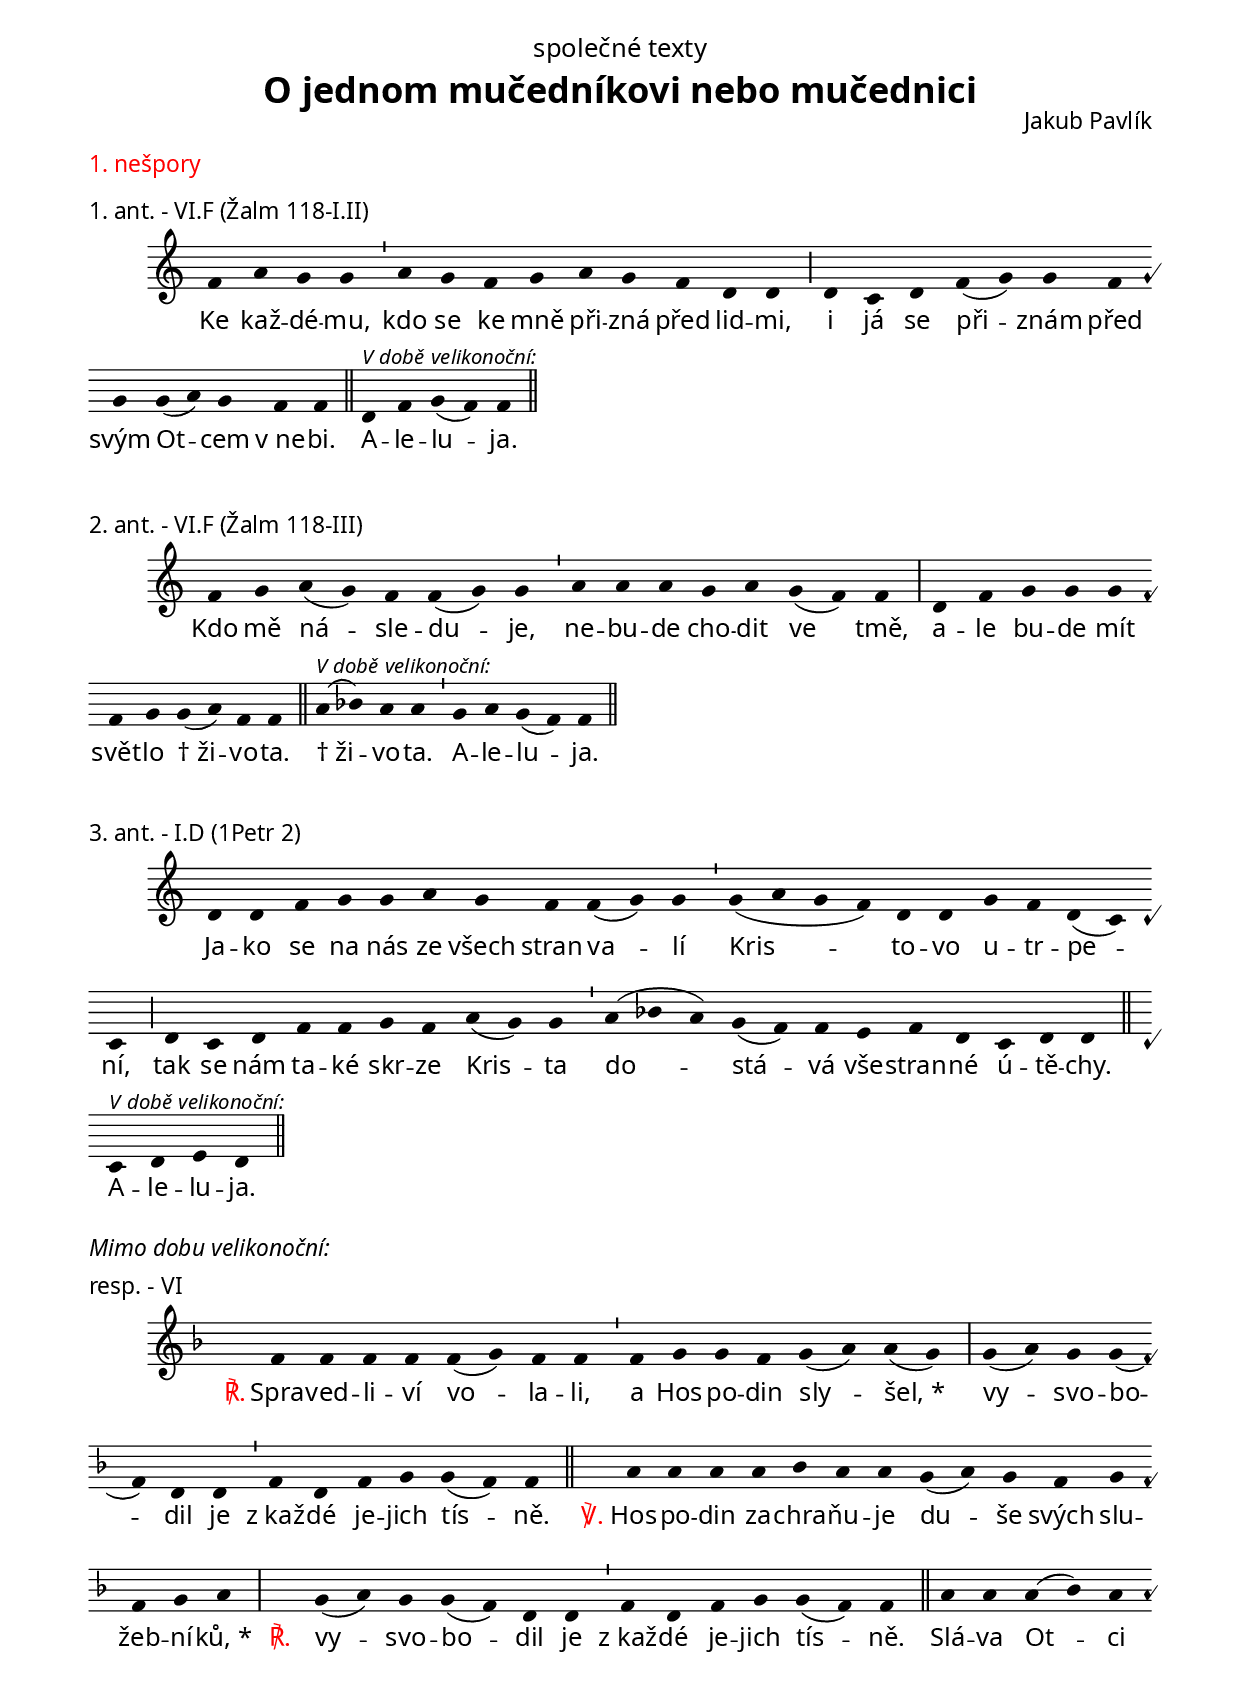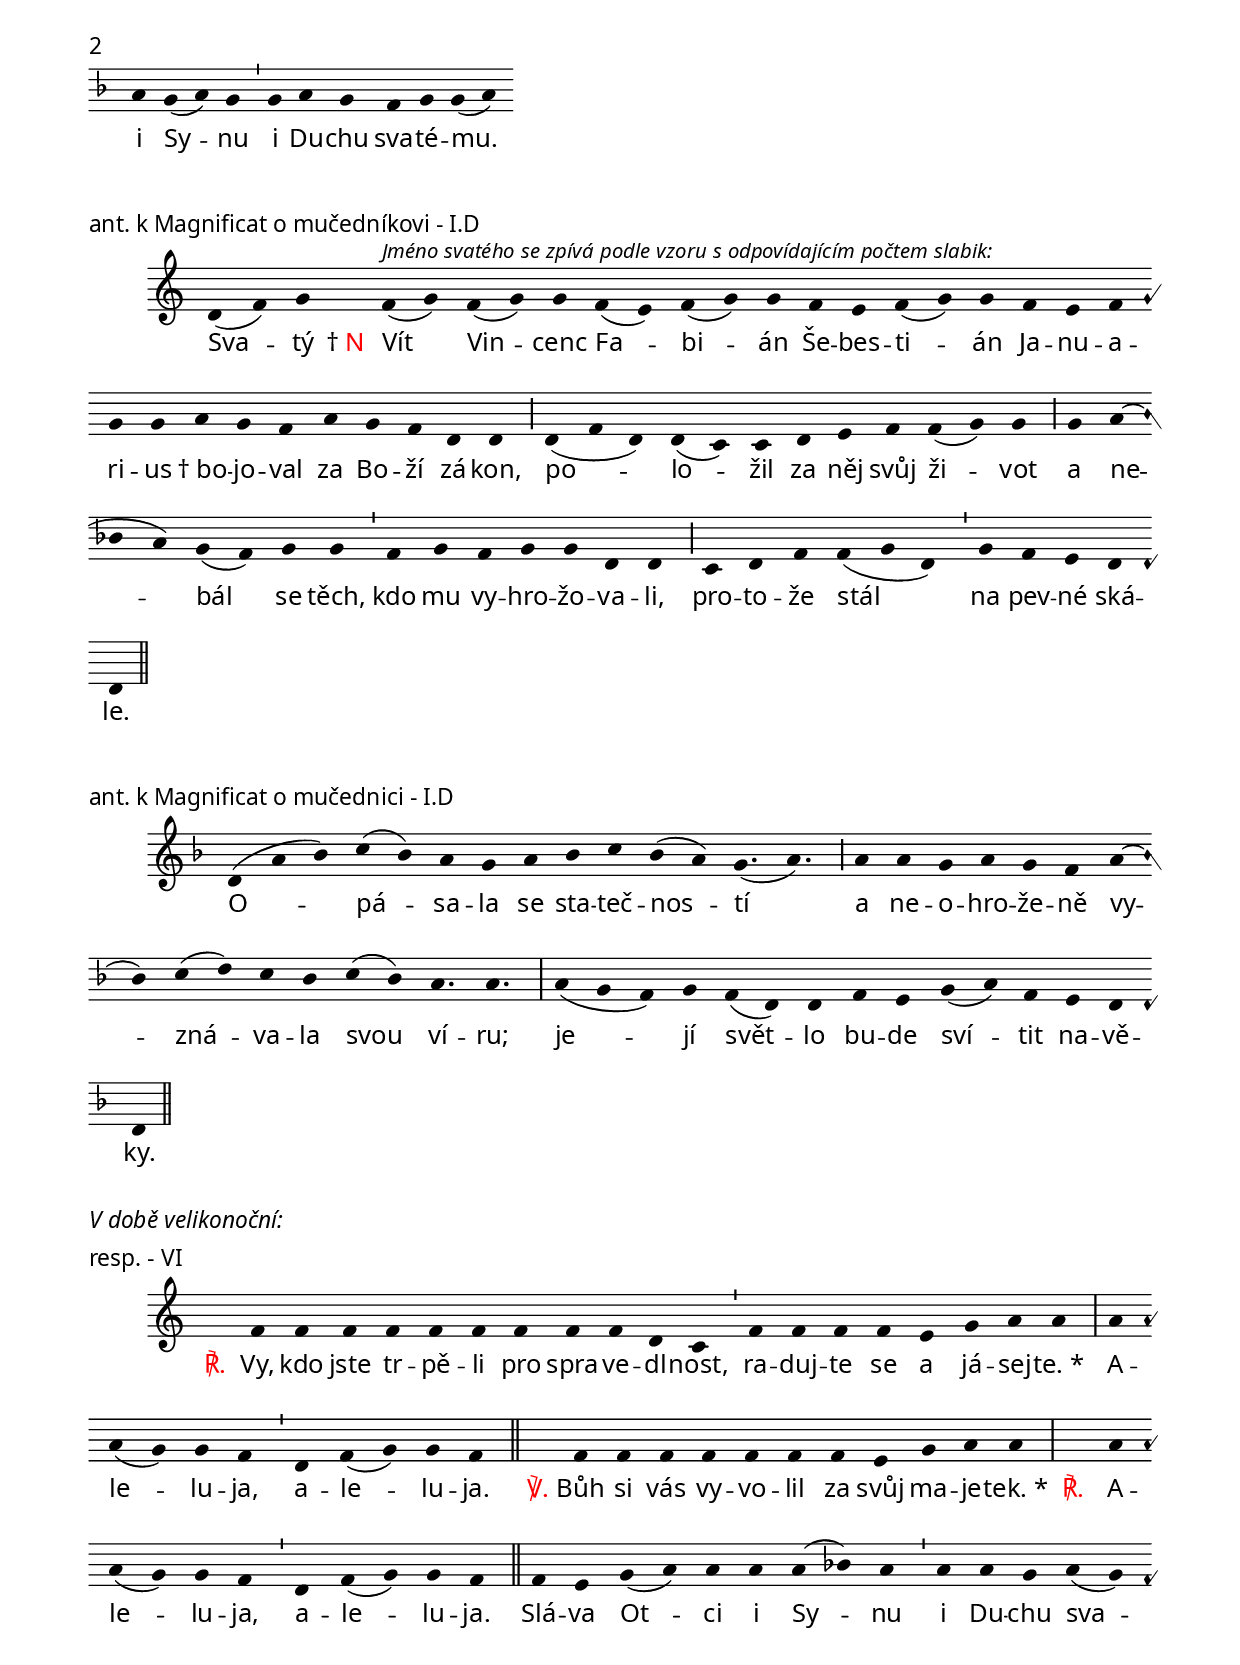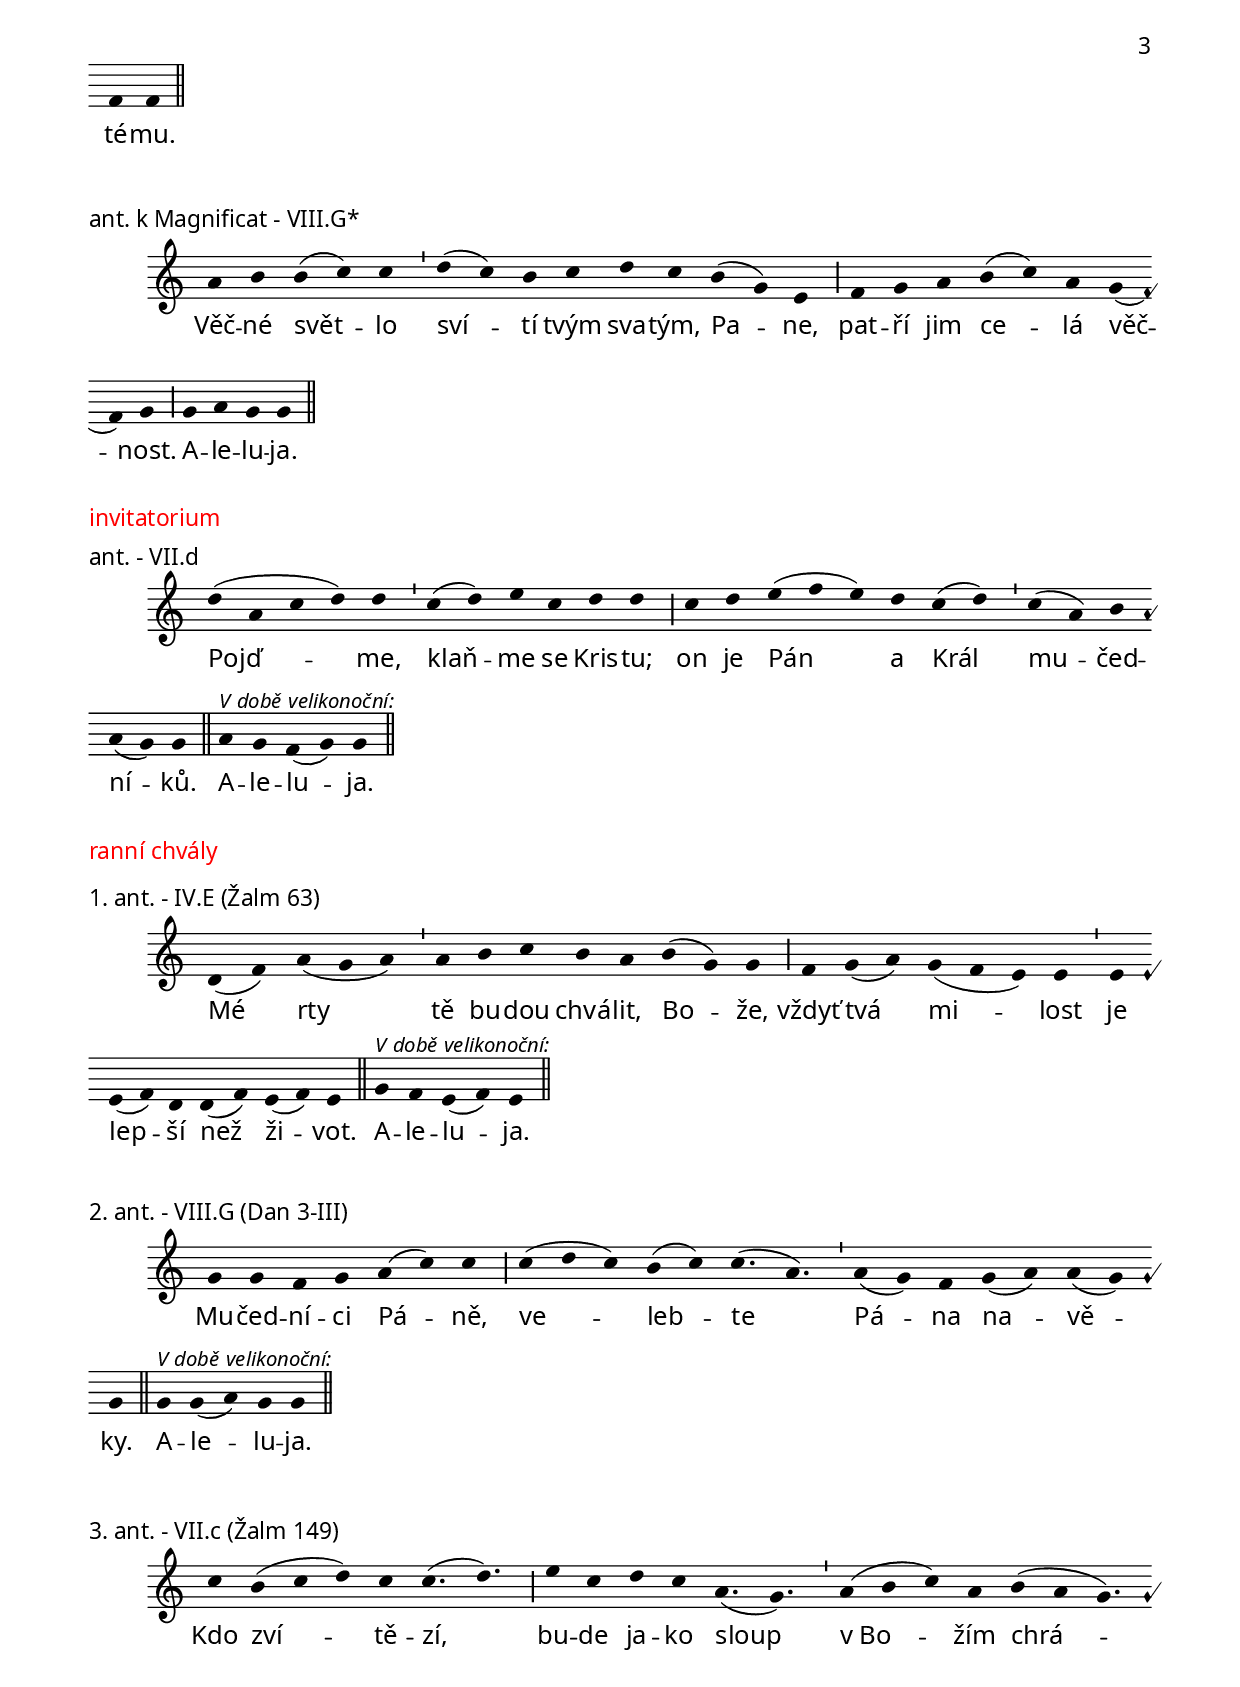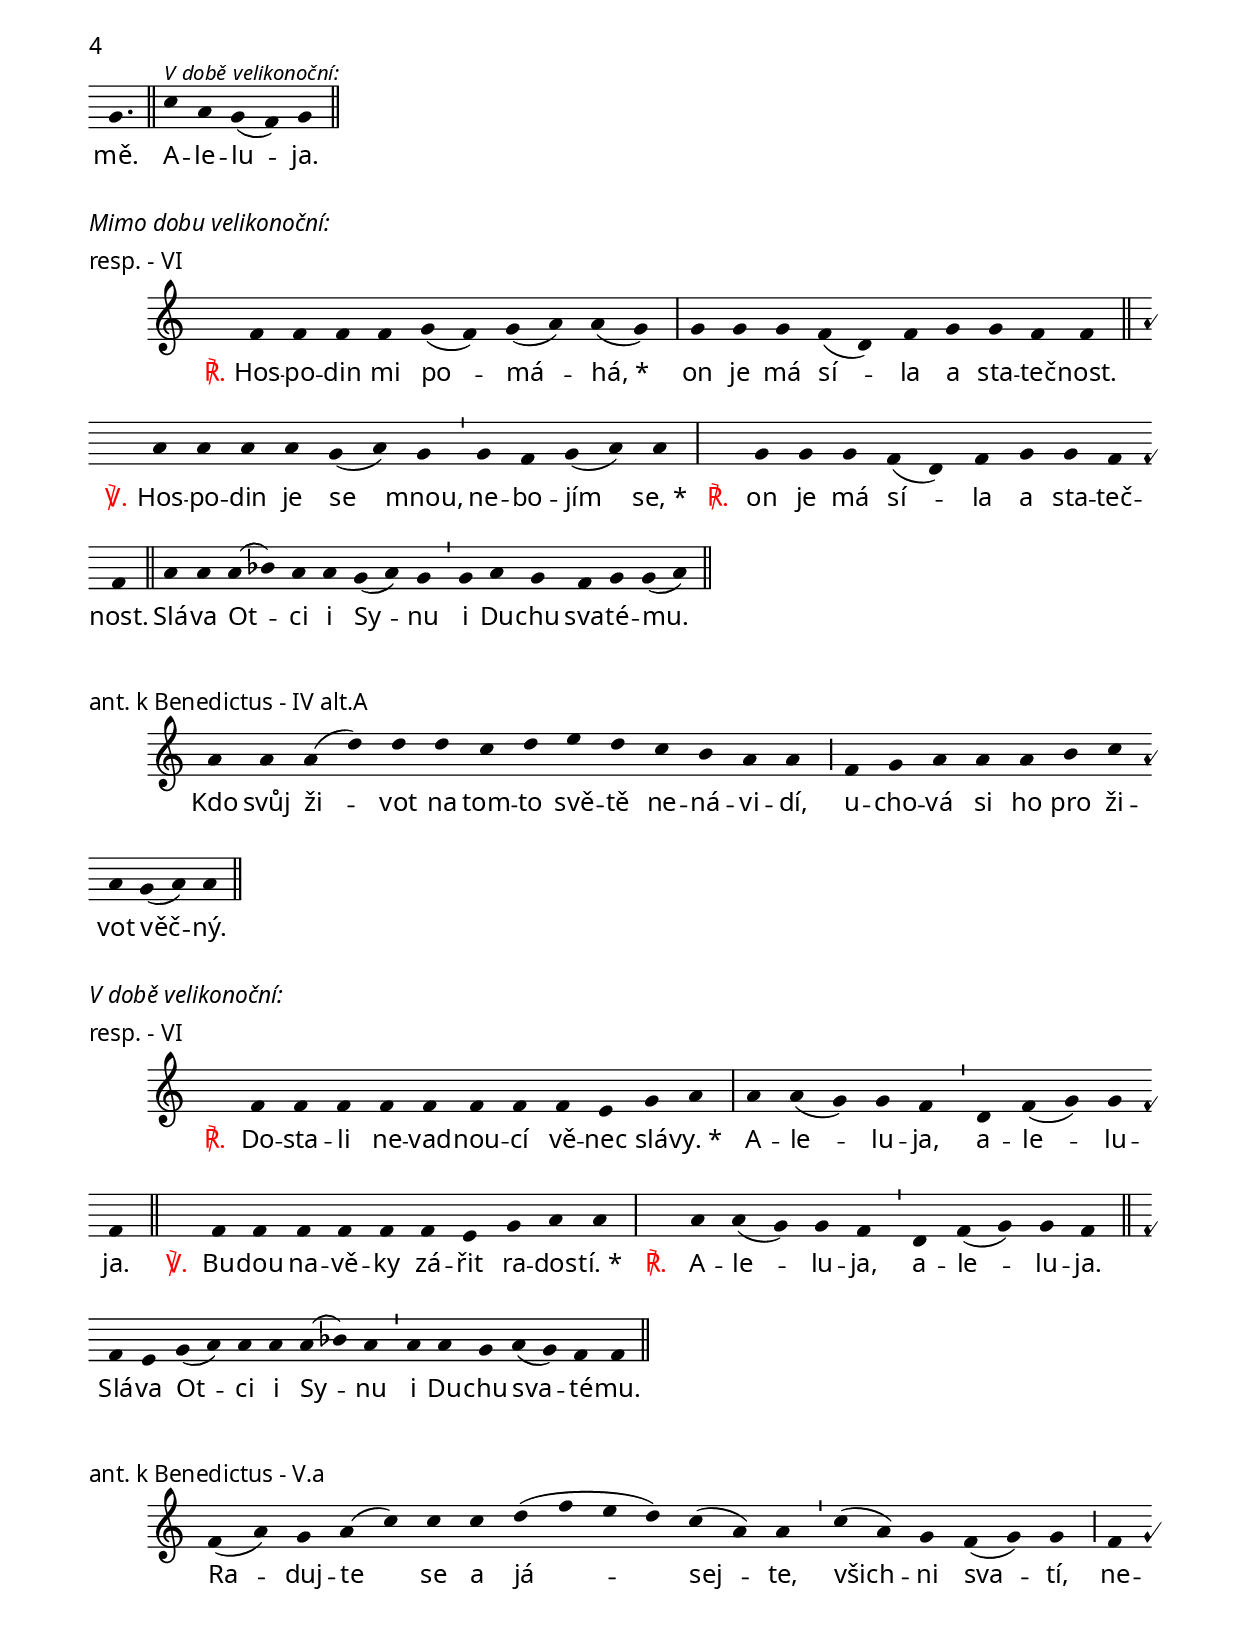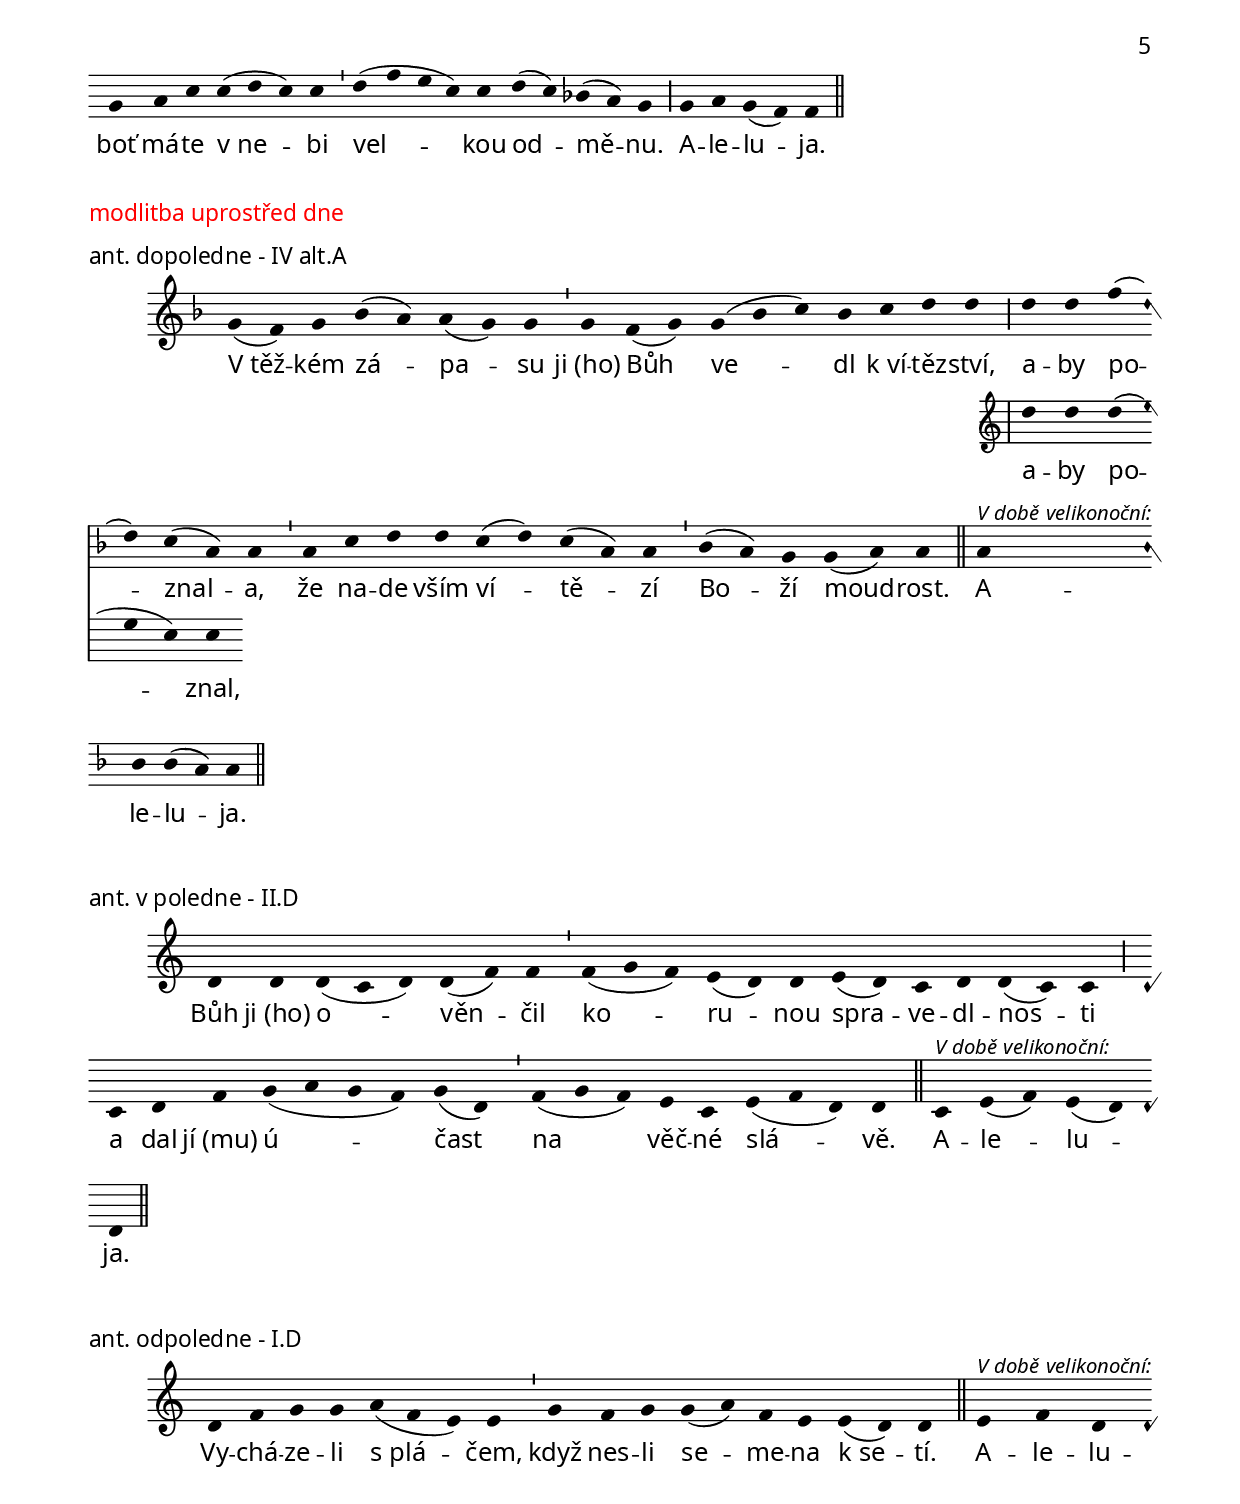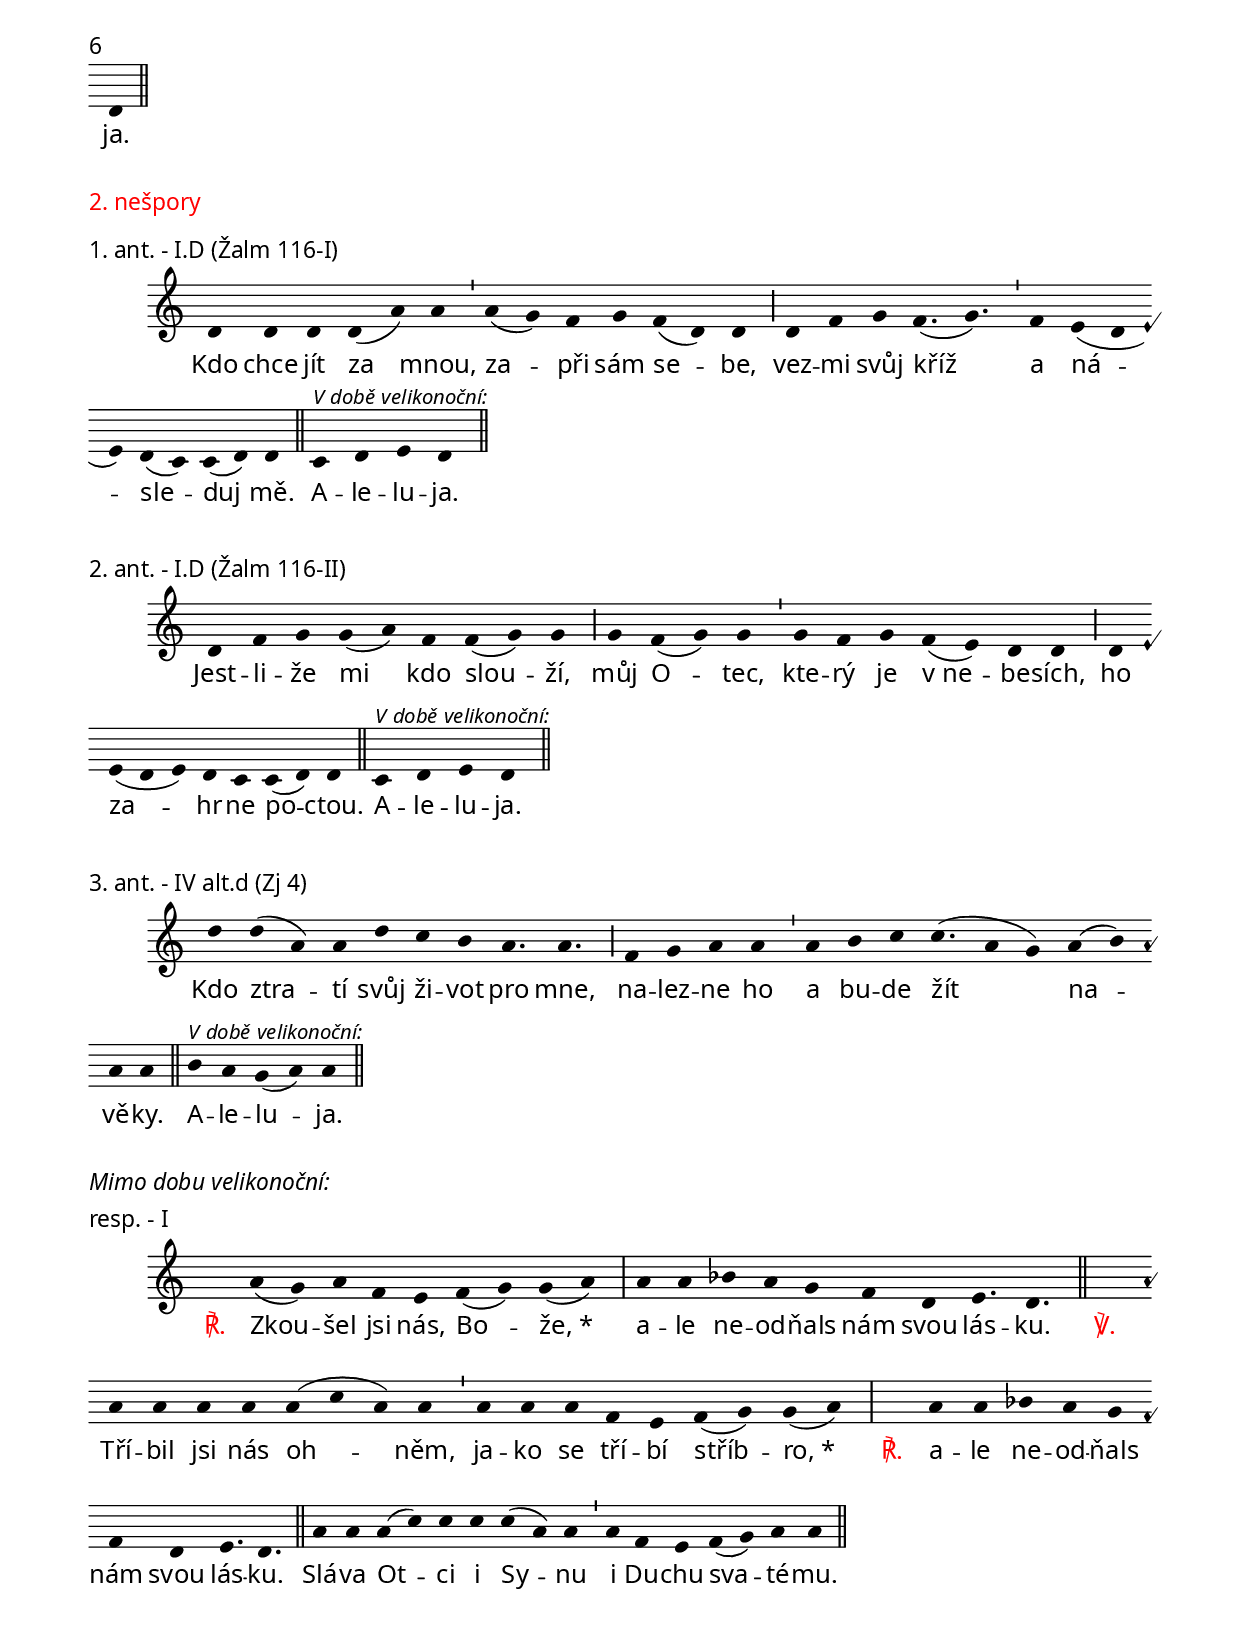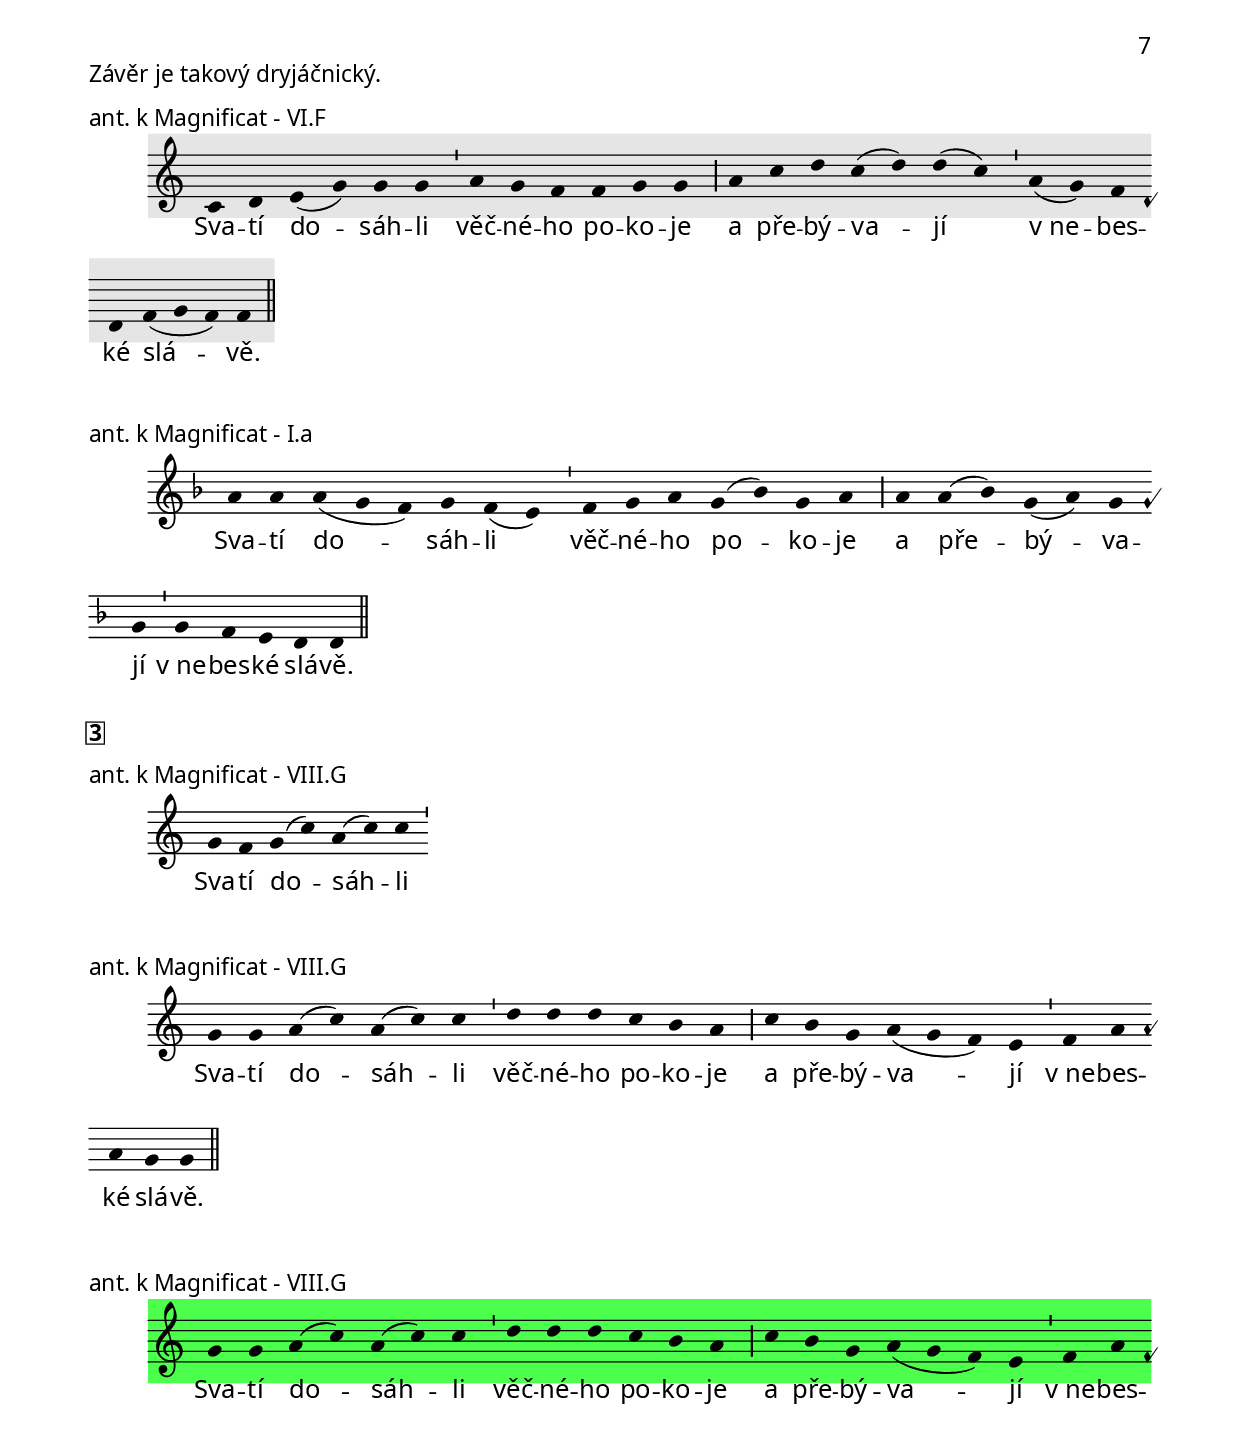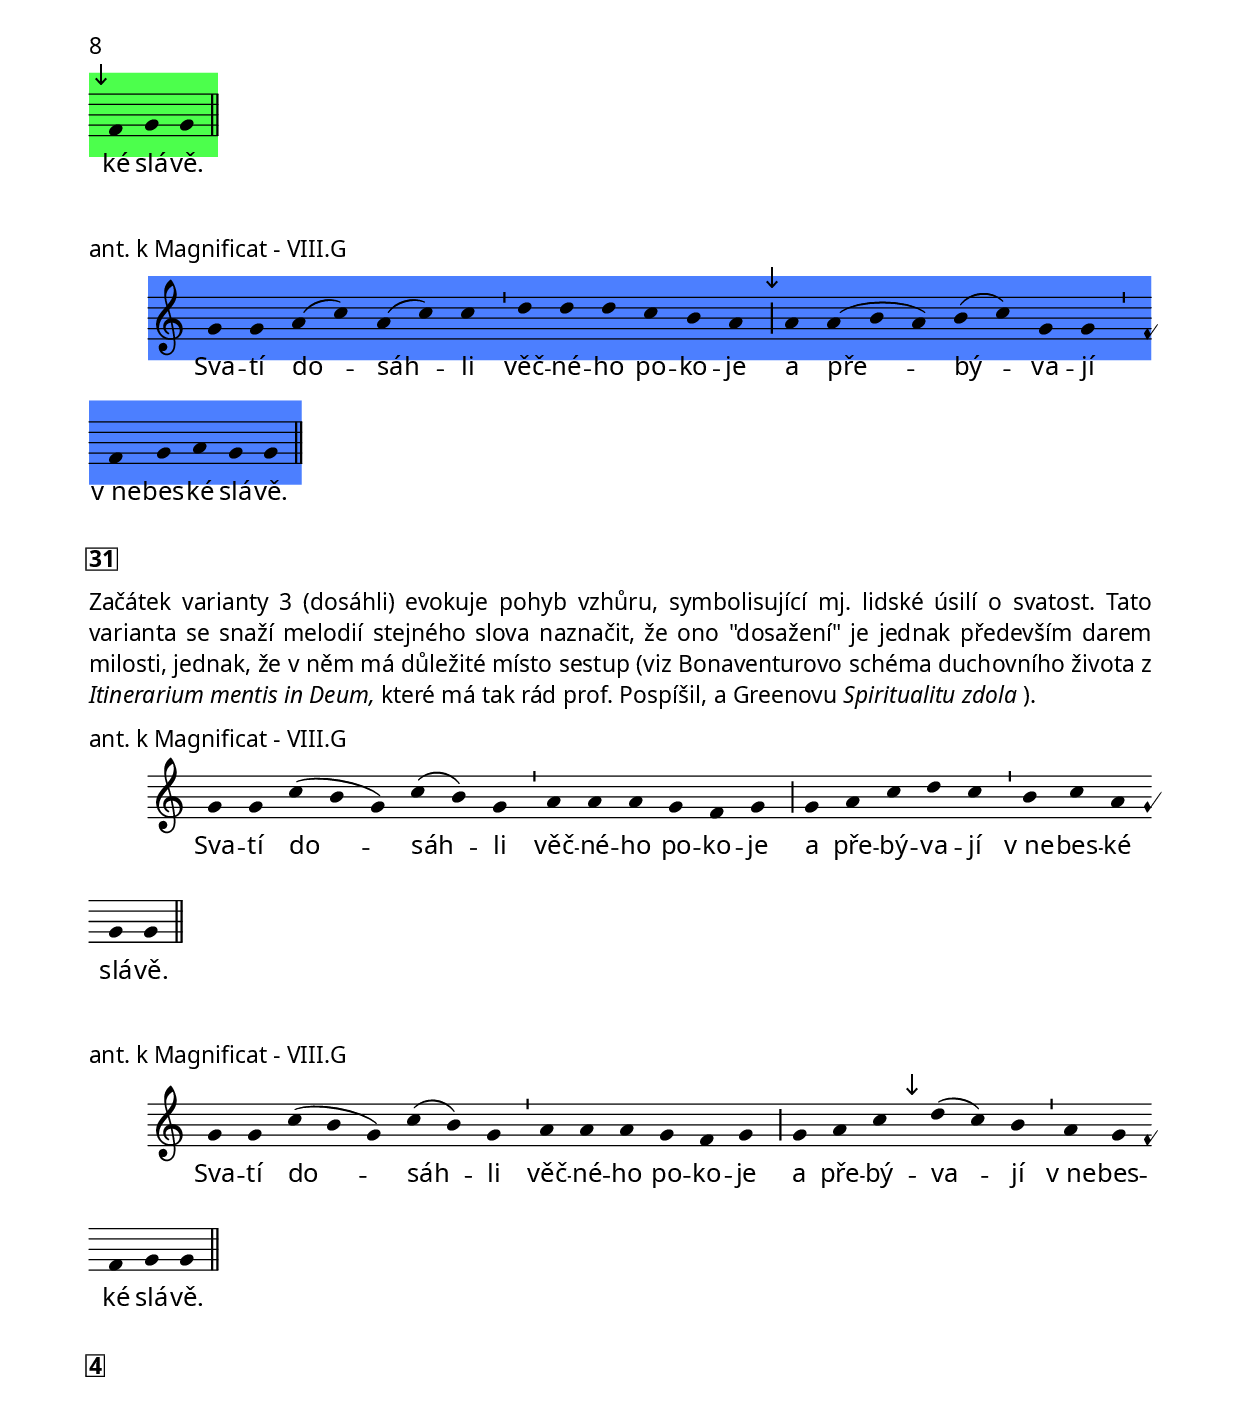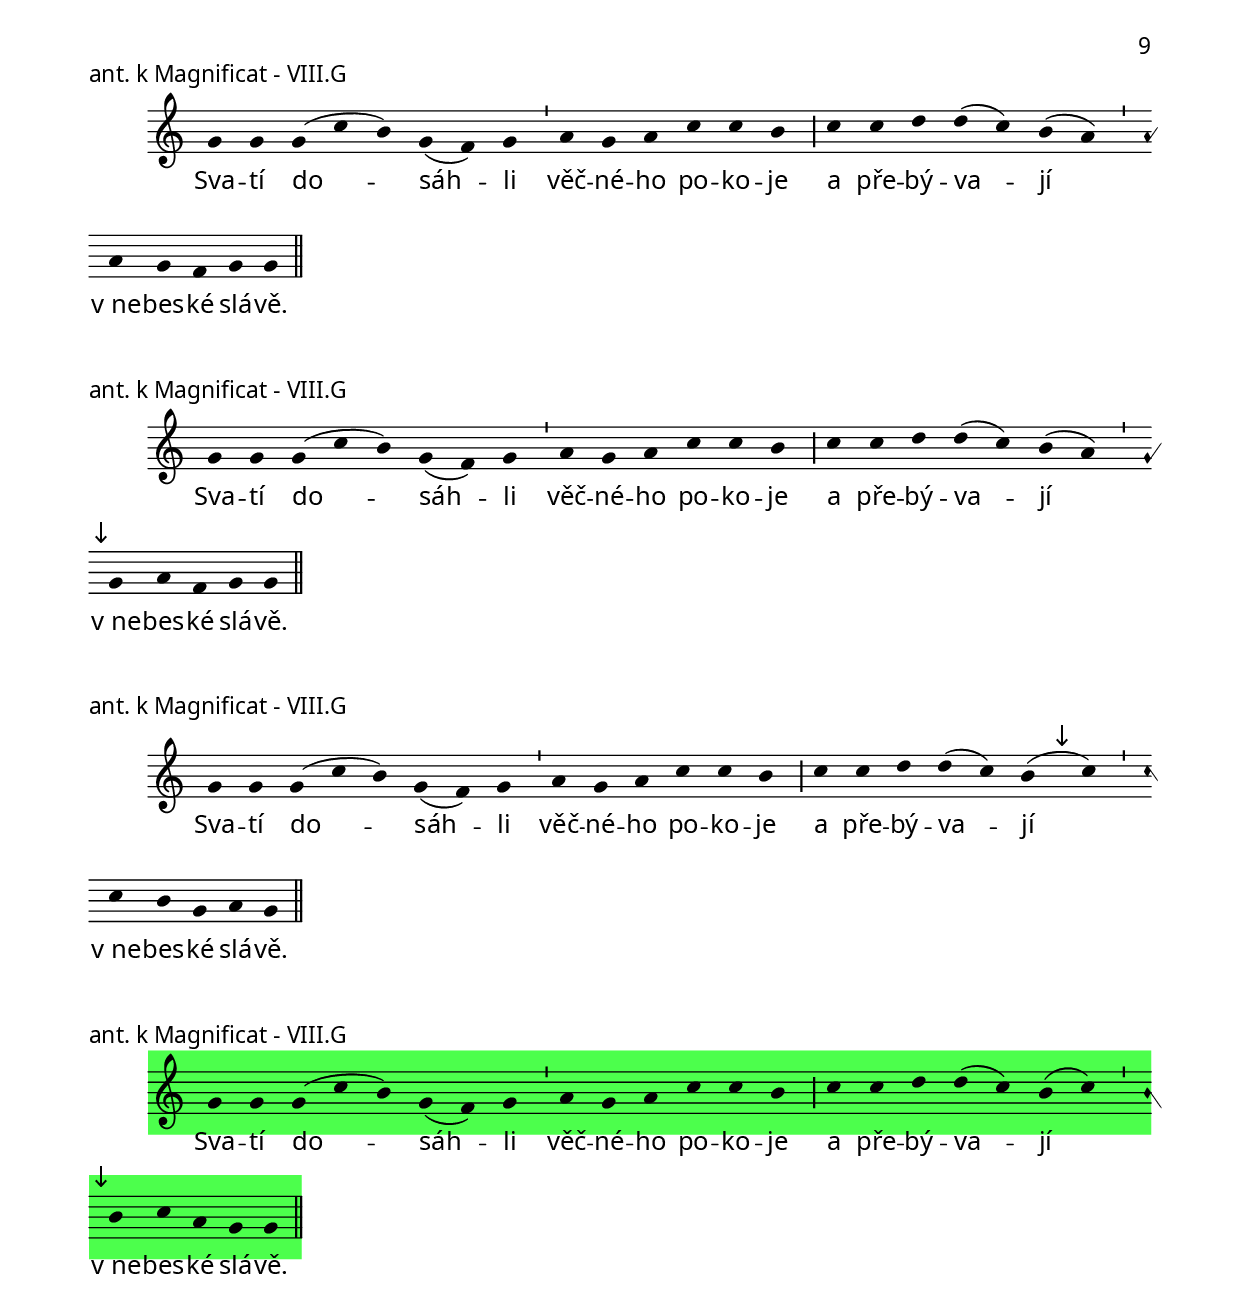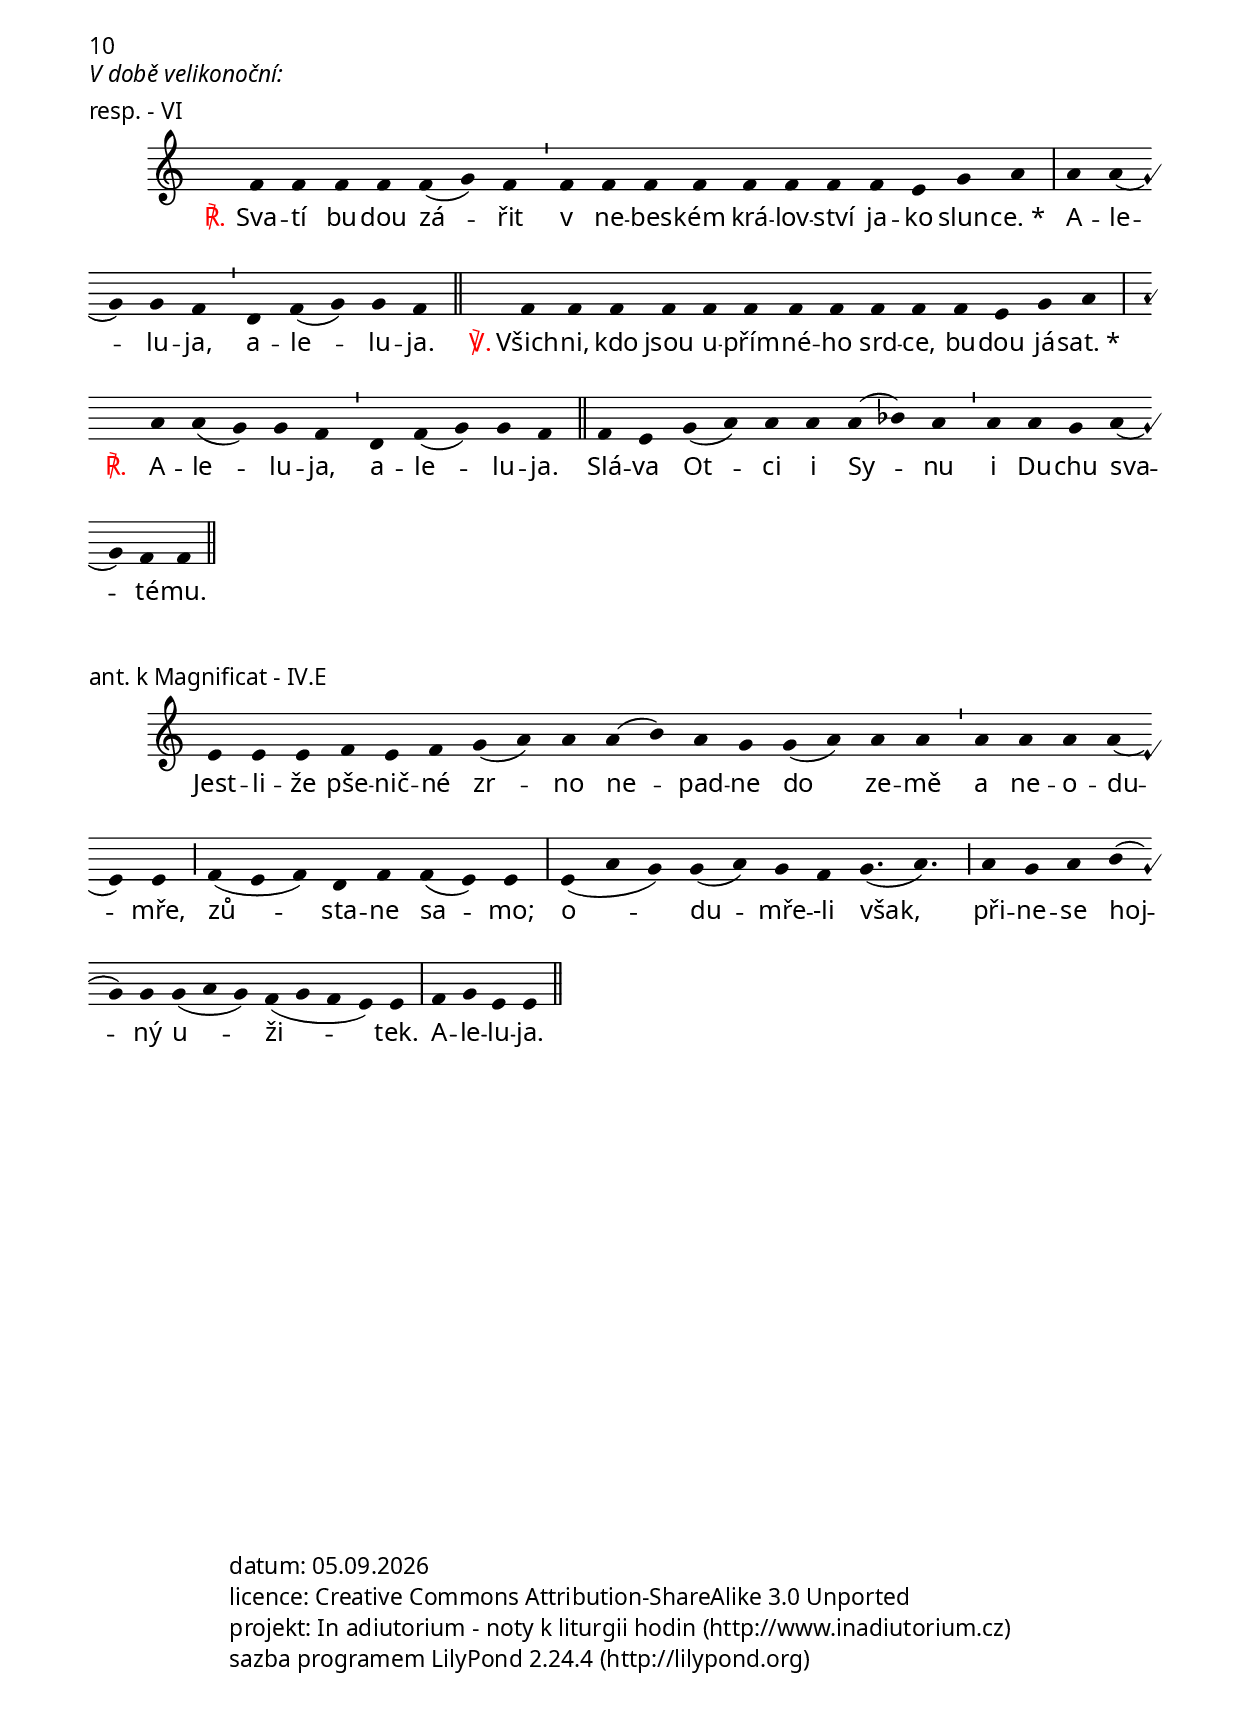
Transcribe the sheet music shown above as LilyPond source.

\version "2.14.2"

\include "../spolecne.ly"
\include "../dilyresponsorii.ly"

\header {
  title = \markup\titleCommune "O jednom mučedníkovi nebo mučednici"
  composer = "Jakub Pavlík"
}

\markup {\nadpisHodinka {"1. nešpory"}}

\score {
  \relative c' {
    \choralniRezim
    f4 a g g \barMin a g f g a g f d d \barMaior
    d c d f( g) g f g g( a) g f f \barFinalis
    
    d^\markup\rubrVelikAleluja f g( f) f \barFinalis
  }
  \addlyrics {
    Ke kaž -- dé -- mu, kdo se ke mně při -- zná před lid -- mi,
    i já se při -- znám před svým Ot -- cem v_ne -- bi.
    
    A -- le -- lu -- ja.
  }
  \header {
    quid = "1. ant."
    modus = "VI"
    differentia = "F" 
    psalmus = "Žalm 118-I.II"
    id = "1ne-a1"
    piece = \markup {\sestavTitulek}
  }
}

\score {
  \relative c' {
    \choralniRezim
    f4 g a( g) f f( g) g \barMin
    a a a g a g( f) f \barMax
    d f g g g f g g( a) f f \barFinalis
    
    a(^\markup\rubrVelikAleluja bes) a a \barMin
    g a g( f) f \barFinalis
  }
  \addlyrics {
    Kdo mě ná -- sle -- du -- je, ne -- bu -- de cho -- dit ve tmě,
    a -- le bu -- de mít svět -- lo \markup{\Dagger ži} -- vo -- ta.
    
    \markup{\Dagger ži} -- vo -- ta.
    A -- le -- lu -- ja.
  }
  \header {
    quid = "2. ant."
    modus = "VI"
    differentia = "F" 
    psalmus = "Žalm 118-III"
    id = "1ne-a2"
    fons = "upraveno z: žaltář, středa 3. týdne, uprostřed dne, 1. ant."
    piece = \markup {\sestavTitulek}
  }
}

\score {
  \relative c' {
    \choralniRezim
    d4 d f g g a g f f( g) g \barMin g( a g f) d d g f d( c) c \barMaior
    d c d f f g f a( g) g \barMin a( bes a) g( f) f e f d c d d \barFinalis
    
    c^\markup\rubrVelikAleluja d e d \barFinalis
  }
  \addlyrics {
    Ja -- ko se na nás ze všech stran va -- lí Kris -- to -- vo u -- tr -- pe -- ní,
    tak se nám ta -- ké skr -- ze Kris -- ta 
    do -- stá -- vá vše -- stran -- né ú -- tě -- chy.
    
    A -- le -- lu -- ja.
  }
  \header {
    quid = "3. ant."
    modus = "I"
    differentia = "D" 
    psalmus = "1Petr 2"
    id = "1ne-a3"
    piece = \markup {\sestavTitulek}
  }
}

\markup\italic{Mimo dobu velikonoční:}

\score {
  \relative c' {
    \choralniRezim
    \key f \major
    
    % R
    \neviditelna f
    f f f f f( g) f f \barMin f g g f g( a) a( g) \barMax
    g( a) g g( f) d d \barMin f d f g g( f) f \barFinalis
    % V
    \neviditelna a
    a4 a a a bes a a g( a) g f g f g a \barMax
    % R
    \neviditelna a
    g( a) g g( f) d d \barMin f d f g g( f) f \barFinalis
    % Slava
    \respVIdoxologie
  }
  \addlyrics {
    \Response Spra -- ved -- li -- ví vo -- la -- li,
    a Hos -- po -- din sly -- šel,_*
    vy -- svo -- bo -- dil je z_kaž -- dé je -- jich tís -- ně.
    \Verse Hos -- po -- din za -- chra -- ňu -- je 
    du -- še svých slu -- žeb -- ní -- ků,_*
    \Response vy -- svo -- bo -- dil je z_kaž -- dé je -- jich tís -- ně.
    \textRespDoxologie
  }
  \header {
    quid = "resp."
    modus = "VI"
    id = "1ne-resp"
    piece = \markup {\sestavTitulekResp}
  }
}

\score {
  \relative c' {
    \choralniRezim
    d( f) g 
    
    \bar ":" \neviditelna g
    f(^\markup\small\italic{Jméno svatého se zpívá podle vzoru s odpovídajícím počtem slabik:} g) \bar ":"
    f( g) g \bar ":"
    f( e) f( g) g \bar ":"
    f e f( g) g \bar ":"
    f e f g g \bar ":"
    
    a g f a g f d d \barMaior
    d( f d) d( c) c d e f f( g) g \barMaior
    g a( bes a) g( f) g g \barMin f g f g g d d \barMaior
    c d f f( g d) \barMin g f e d d \barFinalis
  }
  \addlyrics {
    Sva -- tý 
    \markup{\Dagger \with-color #red {N}}
    
    Vít
    Vin -- cenc
    Fa -- bi -- án
    Še -- bes -- ti -- án
    Ja -- nu -- a -- ri -- us
    
    \markup{\Dagger bo} -- jo -- val za Bo -- ží zá -- kon,
    po -- lo -- žil za něj svůj ži -- vot
    a ne -- bál se těch, kdo mu vy -- hro -- žo -- va -- li,
    pro -- to -- že stál na pev -- né ská -- le.
  }
  \header {
    quid = "ant. k Magnificat o mučedníkovi"
    modus = "I"
    differentia = "D" 
    psalmus = ""
    id = "1ne-amag1"
    piece = \markup {\sestavTitulekBezZalmu}
  }
}

\score {
  \relative c' {
    \choralniRezim
    \key f \major
    d4( a' bes) c( bes) a g a bes c bes( a) g4.( a) \barMaior
    a4 a g a g f a( bes) c( d) c bes c( bes) a4. a \barMax
    a4( g f) g f( d) d f e g( a) f e d d \barFinalis
  }
  \addlyrics {
    O -- pá -- sa -- la se sta -- teč -- nos -- tí
    a ne -- o -- hro -- že -- ně vy -- zná -- va -- la svou ví -- ru;
    je -- jí svět -- lo bu -- de sví -- tit na -- vě -- ky.
  }
  \header {
    quid = "ant. k Magnificat o mučednici"
    modus = "I"
    differentia = "D" 
    psalmus = ""
    id = "1ne-amag2"
    piece = \markup {\sestavTitulekBezZalmu}
  }
}

\markup\italic{V době velikonoční:}

\score {
  \relative c' {
    \choralniRezim
    
    % R
    \neviditelna f
    f4 f f f f f f f f d c \barMin f f f f e g a a \barMax
    \respVIalelujaResponsum \barFinalis
    % V
    \neviditelna f
    f4 f f f f f f e g a a \barMax
    % R
    \neviditelna a
    \respVIalelujaResponsum \barFinalis
    % Slava
    \respVIalelujaDoxologie \barFinalis
  }
  \addlyrics {
    \Response Vy, kdo jste tr -- pě -- li pro spra -- ve -- dl -- nost,
    ra -- duj -- te se a já -- sej -- te._* \textRespAleluja
    \Verse Bůh si vás vy -- vo -- lil za svůj ma -- je -- tek._*
    \Response \textRespAleluja
    \textRespDoxologie
  }
  \header {
    quid = "resp."
    modus = "VI"
    id = "1ne-resp-velik"
    piece = \markup {\sestavTitulekResp}
  }
} 

\score {
  \relative c'' {
    \choralniRezim
    a4 b b( c) c \barMin d( c) b c d c b( g) e \barMaior
    f g a b( c) a g( f) g \barMaior
    g a g g \barFinalis
  }
  \addlyrics {
    Věč -- né svět -- lo sví -- tí tvým sva -- tým, Pa -- ne,
    pat -- ří jim ce -- lá věč -- nost.
    A -- le -- lu -- ja.
  }
  \header {
    quid = "ant. k Magnificat"
    modus = "VIII"
    differentia = "G*" 
    psalmus = ""
    id = "1ne-amag-velik"
    piece = \markup {\sestavTitulekBezZalmu}
  }
}

\markup {\nadpisHodinka {"invitatorium"}}

\score {
  \relative c'' {
    \choralniRezim
    d4( a c d) d \barMin c( d) e c d d \barMaior
    c d e( f e) d c( d) \barMin c( a) b a( g) g \barFinalis
    
    a^\markup\rubrVelikAleluja g f( g) g \barFinalis
  }
  \addlyrics {
    Pojď -- me, klaň -- me se Kris -- tu; 
    on je Pán a Král mu -- čed  -- ní -- ků.
    
    A -- le -- lu -- ja.
  }
  \header {
    quid = "ant."
    modus = "VII"
    differentia = "d" 
    psalmus = ""
    id = "invit"
    fons = "commune o apoštolech (upraven text, přidáno aleluja)"
    piece = \markup {\sestavTitulekBezZalmu}
  }
}

\markup {\nadpisHodinka {"ranní chvály"}}

\score {
  \relative c' {
    \choralniRezim
    d4( f) a( g a) \barMin a b c b a b( g) g \barMaior
    f g( a) g( f e) e \barMin e e( f) d d( f) e( f) e \barFinalis
    
    g^\markup\rubrVelikAleluja f e( f) e \barFinalis
  }
  \addlyrics {
    Mé rty tě bu -- dou chvá -- lit, Bo -- že,
    vždyť tvá mi -- lost je lep -- ší než ži -- vot.
    
    A -- le -- lu -- ja.
  }
  \header {
    quid = "1. ant."
    modus = "IV"
    differentia = "E" 
    psalmus = "Žalm 63"
    id = "rch-a1"
    piece = \markup {\sestavTitulek}
  }
}

\score {
  \relative c'' {
    \choralniRezim
    g4 g f g a( c) c \barMaior
    c( d c) b( c) c4.( a) \barMin a4( g) f g( a) a( g) g \barFinalis
    
    g^\markup\small\italic{V době velikonoční:} g( a) g g \barFinalis
  }
  \addlyrics {
    Mu -- čed -- ní -- ci Pá -- ně,
    ve -- leb -- te Pá -- na na -- vě -- ky.
    
    A -- le -- lu -- ja.
  }
  \header {
    quid = "2. ant."
    modus = "VIII"
    differentia = "G" 
    psalmus = "Dan 3-III"
    id = "rch-a2"
    piece = \markup {\sestavTitulek}
  }
}

\score {
  \relative c'' {
    \choralniRezim
    c4 b( c d) c c4.( d) \barMaior
    e4 c d c a4.( g) \barMin a4( b c) a b( a g4.) g \barFinalis
    
    c4^\markup\small\italic{V době velikonoční:} a g( f) g \barFinalis
  }
  \addlyrics {
    Kdo zví -- tě -- zí,
    bu -- de ja -- ko sloup v_Bo -- žím chrá -- mě.
    
    A -- le -- lu -- ja.
  }
  \header {
    quid = "3. ant."
    modus = "VII"
    differentia = "c" 
    psalmus = "Žalm 149"
    id = "rch-a3"
    piece = \markup {\sestavTitulek}
  }
}

\markup\italic{Mimo dobu velikonoční:}

\score {
  \relative c' {
    \choralniRezim
    
    % R
    \neviditelna f 
    f4 f f f g( f) g( a) a( g) \barMax
    g g g f( d) f g g f f \barFinalis
    % V
    \neviditelna a
    a4 a a a g( a) g \barMin g f g( a) a \barMax
    % R
    \neviditelna a
    g g g f( d) f g g f f \barFinalis
    % Slava
    \respVIdoxologie \barFinalis
  }
  \addlyrics {
    \Response Hos -- po -- din mi po -- má -- há,_*
    on je má sí -- la a sta -- teč -- nost.
    \Verse Hos -- po -- din je se mnou, ne -- bo -- jím se,_*
    \Response on je má sí -- la a sta -- teč -- nost.
    \textRespDoxologie
  }
  \header {
    quid = "resp."
    modus = "VI"
    id = "rch-resp"
    piece = \markup {\sestavTitulekResp}
  }
}

\score {
  \relative c'' {
    \choralniRezim
    a4 a a( d) d d c d e d c b a a \barMaior
    f g a a a b c a g( a) a \barFinalis
  }
  \addlyrics {
    Kdo svůj ži -- vot na tom -- to svě -- tě ne -- ná -- vi -- dí,
    u -- cho -- vá si ho pro ži -- vot věč -- ný.
  }
  \header {
    quid = "ant. k Benedictus"
    modus = "IV alt"
    differentia = "A" 
    psalmus = ""
    id = "rch-aben"
    fons = "volně podle 3. ant. 2. nešp. 'Kdo ztratí'"
    piece = \markup {\sestavTitulekBezZalmu}
  }
}

\markup\italic{V době velikonoční:}

\score {
  \relative c' {
    \choralniRezim
    
    % R
    \neviditelna f
    f4 f f f f f f f e g a \barMax
    \respVIalelujaResponsum \barFinalis
    % V
    \neviditelna f
    f4 f f f f f e g a a \barMax
    % R
    \neviditelna a
    \respVIalelujaResponsum \barFinalis
    % Slava
    \respVIalelujaDoxologie \barFinalis
  }
  \addlyrics {
    \Response Do -- sta -- li ne -- vad -- nou -- cí vě -- nec slá -- vy._* \textRespAleluja
    \Verse Bu -- dou na -- vě -- ky zá -- řit ra -- dos -- tí._*
    \Response \textRespAleluja
    \textRespDoxologie
  }
  \header {
    quid = "resp."
    modus = "VI"
    id = "rch-resp-velik"
    piece = \markup {\sestavTitulekResp}
  }
} 

\score {
  \relative c' {
    \choralniRezim
    f4( a) g a( c) c c d( f e d) c( a) a \barMin c( a) g f( g) g \barMaior
    f g a c c( d c) c \barMin d( f e c) c d( c) bes( a) g \barMaior
    g a g( f) f \barFinalis
  }
  \addlyrics {
    Ra -- duj -- te se a já -- sej -- te, všich -- ni sva -- tí,
    ne -- boť má -- te v_ne -- bi vel -- kou od -- mě -- nu.
    A -- le -- lu -- ja.
  }
  \header {
    quid = "ant. k Benedictus"
    modus = "V"
    differentia = "a" 
    psalmus = ""
    id = "rch-aben-velik"
    piece = \markup {\sestavTitulekBezZalmu}
  }
}

\markup {\nadpisHodinka {"modlitba uprostřed dne"}}

\score {
  \relative c'' {
    \choralniRezim
    \key f \major
    g4( f) g bes( a) a( g) g \barMin
    g f( g) g( bes c) bes c d d \barMaior
    
    <<
    { d d f( d) c( a) a \barMin }
    \new Staff { { \choralniRezim d d d( e c) c } \addlyrics { a -- by po -- znal, } }
    >>
    
    a c d d c( d) c( a) a \barMin
    bes( a) g g( a) a \barFinalis
    
    a^\markup\small\italic{V době velikonoční:} bes bes( a) a \barFinalis
  }
  \addlyrics {
    V_těž -- kém zá -- pa -- su 
    ji_(ho) Bůh ve -- dl k_ví -- těz -- ství,
    
    a -- by po -- znal -- a,
    že na -- de vším ví -- tě -- zí Bo -- ží moud -- rost.
    
    A -- le -- lu -- ja.
  }
  \header {
    quid = "ant. dopoledne"
    modus = "IV alt"
    differentia = "A" 
    psalmus = ""
    id = "tercie"
    piece = \markup {\sestavTitulekBezZalmu}
  }
}

\score {
  \relative c' {
    \choralniRezim
    % Tahle antifona se mi zda zvlast krasna.
    d4 d d( c d) d( f) f \barMin
    f( g f) e( d) d e( d) c d d( c) c \barMaior
    c d f g( a g f) g( d) \barMin
    f( g f) e c e( f d) d \barFinalis
    c^\markup\small\italic{V době velikonoční:} e( f) e( d) d \barFinalis
  }
  \addlyrics {
    Bůh ji_(ho) o -- věn -- čil 
    ko -- ru -- nou spra -- ve -- dl -- nos -- ti
    a dal jí_(mu) ú -- čast 
    na věč -- né slá -- vě.
    
    A -- le -- lu -- ja.
  }
  \header {
    quid = "ant. v poledne"
    modus = "II"
    differentia = "D" 
    psalmus = ""
    id = "sexta"
    piece = \markup {\sestavTitulekBezZalmu}
  }
}

\score {
  \relative c' {
    \choralniRezim
    d4 f g g a( f e) e \barMin
    g f g g( a) f e e( d) d \barFinalis
    
    e^\markup\small\italic{V době velikonoční:} f d d \barFinalis
  }
  \addlyrics {
    Vy -- chá -- ze -- li s_plá -- čem, 
    když nes -- li se -- me -- na k_se -- tí.
    
    A -- le -- lu -- ja.
  }
  \header {
    quid = "ant. odpoledne"
    modus = "I"
    differentia = "D" 
    psalmus = ""
    id = "nona"
    piece = \markup {\sestavTitulekBezZalmu}
  }
}

\markup {\nadpisHodinka {"2. nešpory"}}

\score {
  \relative c' {
    \choralniRezim
    d4 d d d( a') a \barMin a( g) f g f( d) d \barMaior
    d f g f4.( g) \barMin f4 e( d e) d( c) c( d) d \barFinalis
    c^\markup\small\italic{V době velikonoční:} d e d \barFinalis
  }
  \addlyrics {
    Kdo chce jít za mnou, za -- při sám se -- be,
    vez -- mi svůj kříž a ná -- sle -- duj mě.
    A -- le -- lu -- ja.
  }
  \header {
    quid = "1. ant."
    modus = "I"
    differentia = "D" 
    psalmus = "Žalm 116-I"
    id = "2ne-a1"
    piece = \markup {\sestavTitulek}
  }
}

\score {
  \relative c' {
    \choralniRezim
    d4 f g g( a) f f( g) g \barMaior
    g f( g) g \barMin g f g f( e) d d \barMaior
    d e( d e) d c c( d) d \barFinalis
    c^\markup\small\italic{V době velikonoční:} d e d \barFinalis
  }
  \addlyrics {
    % Do textu jsem zasahl, protoze tak, jak je v breviari,
    % drasa me ceske ucho - souveti je chybne postavene.
    Jest -- li -- že mi kdo slou -- ží,
    můj O -- tec, kte -- rý je v_ne -- be -- sích,
    ho za -- hr -- ne po -- ctou.
    A -- le -- lu -- ja.
  }
  \header {
    quid = "2. ant."
    modus = "I"
    differentia = "D" 
    psalmus = "Žalm 116-II"
    id = "2ne-a2"
    piece = \markup {\sestavTitulek}
  }
}

\score {
  \relative c'' {
    \choralniRezim
    d4 d( a) a d c b a4. a \barMaior
    f4 g a a \barMin a b c c4.( a4 g) a( b) a a \barFinalis
    b^\markup\small\italic{V době velikonoční:} a g( a) a \barFinalis
  }
  \addlyrics {
    Kdo ztra -- tí svůj ži -- vot pro mne,
    na -- lez -- ne ho a bu -- de žít na -- vě -- ky.
    A -- le -- lu -- ja.
  }
  \header {
    quid = "3. ant."
    modus = "IV alt"
    differentia = "d" 
    psalmus = "Zj 4"
    id = "2ne-a3"
    piece = \markup {\sestavTitulek}
  }
}

\markup\italic{Mimo dobu velikonoční:}

\score {
  \relative c'' {
    \choralniRezim
    
    % R
    \neviditelna a
    a4( g) a f e f( g) g( a) \barMax
    a a bes a g f d e4. d \barFinalis
    % V
    \neviditelna a'
    a4 a a a a( c a) a \barMin a a a f e f( g) g( a) \barMax
    % R
    \neviditelna a
    a a bes a g f d e4. d \barFinalis
    % Slava
    a'4 a a( c) c c c( a) a \barMin a f e f( g) a a \barFinalis
  }
  \addlyrics {
    \Response Zkou -- šel jsi nás, Bo -- že,_*
    a -- le ne -- od -- ňals nám svou lás -- ku.
    \Verse Tří -- bil jsi nás oh -- něm, ja -- ko se tří -- bí stříb -- ro,_*
    \Response a -- le ne -- od -- ňals nám svou lás -- ku.
    \textRespDoxologie
  }
  \header {
    quid = "resp."
    modus = "I"
    id = "2ne-resp"
    piece = \markup {\sestavTitulekResp}
  }
}

\pageBreak

\markup{Závěr je takový dryjáčnický.}

\score {
  \relative c' {
    \zvyraznovacSedy
    \choralniRezim
    c4 d e( g) g g \barMin a g f f g g \barMaior
    a c d c( d) d( c) \barMin a( g) f d f( g f) f \barFinalis
  }
  \addlyrics {
    Sva -- tí do -- sáh -- li věč -- né -- ho po -- ko -- je
    a pře -- bý -- va -- jí v_ne -- bes -- ké slá -- vě.
  }
  \header {
    quid = "ant. k Magnificat"
    modus = "VI"
    differentia = "F" 
    psalmus = ""
    id = "2ne-amag"
    piece = \markup {\sestavTitulekBezZalmu}
  }
}

\score {
  \relative c'' {
    \choralniRezim
    \key f \major
    a4 a a( g f) g f( e) \barMin f g a g( bes) g a \barMaior
    a a( bes) g( a) g g \barMin g f e d d \barFinalis
  }
  \addlyrics {
    Sva -- tí do -- sáh -- li věč -- né -- ho po -- ko -- je
    a pře -- bý -- va -- jí v_ne -- bes -- ké slá -- vě.
  }
  \header {
    quid = "ant. k Magnificat"
    modus = "I"
    differentia = "a" 
    psalmus = ""
    id = "2ne-amag"
    piece = \markup {\sestavTitulekBezZalmu}
  }
}

\markup\nadpisSkupiny 3

\score {
  \relative c'' {
    \choralniRezim
    g4 f g( c) a( c) c \barMin 
  }
  \addlyrics {
    Sva -- tí do -- sáh -- li věč -- né -- ho po -- ko -- je
    a pře -- bý -- va -- jí v_ne -- bes -- ké slá -- vě.
  }
  \header {
    quid = "ant. k Magnificat"
    modus = "VIII"
    differentia = "G" 
    psalmus = ""
    id = "2ne-amag"
    piece = \markup {\sestavTitulekBezZalmu}
  }
}

\score {
  \relative c'' {
    \choralniRezim
    g4 g a( c) a( c) c \barMin d d d c b a \barMaior
    c b g a( g f) e \barMin  f a a g g \barFinalis
  }
  \addlyrics {
    Sva -- tí do -- sáh -- li věč -- né -- ho po -- ko -- je
    a pře -- bý -- va -- jí v_ne -- bes -- ké slá -- vě.
  }
  \header {
    quid = "ant. k Magnificat"
    modus = "VIII"
    differentia = "G" 
    psalmus = ""
    id = "2ne-amag"
    piece = \markup {\sestavTitulekBezZalmu}
  }
}

\score {
  \relative c'' {
    \zvyraznovacZeleny
    \choralniRezim
    g4 g a( c) a( c) c \barMin d d d c b a \barMaior
    c b g a( g f) e \barMin  f a \mark\sipka f g g \barFinalis
  }
  \addlyrics {
    Sva -- tí do -- sáh -- li věč -- né -- ho po -- ko -- je
    a pře -- bý -- va -- jí v_ne -- bes -- ké slá -- vě.
  }
  \header {
    quid = "ant. k Magnificat"
    modus = "VIII"
    differentia = "G" 
    psalmus = ""
    id = "2ne-amag"
    piece = \markup {\sestavTitulekBezZalmu}
  }
}

\score {
  \relative c'' {
    \zvyraznovacModry
    \choralniRezim
    g4 g a( c) a( c) c \barMin d d d c b a \barMaior
    \mark\sipka a a( b a) b( c) g g \barMin  f g a g g \barFinalis
  }
  \addlyrics {
    Sva -- tí do -- sáh -- li věč -- né -- ho po -- ko -- je
    a pře -- bý -- va -- jí v_ne -- bes -- ké slá -- vě.
  }
  \header {
    quid = "ant. k Magnificat"
    modus = "VIII"
    differentia = "G" 
    psalmus = ""
    id = "2ne-amag"
    piece = \markup {\sestavTitulekBezZalmu}
  }
}

\markup\nadpisSkupiny 31

\markup\justify{
Začátek varianty 3 (dosáhli) evokuje pohyb vzhůru, symbolisující mj. lidské úsilí
o svatost.
Tato varianta se snaží melodií stejného slova naznačit,
že ono "\"dosažení\"" je jednak především darem milosti,
jednak, že v něm má důležité místo sestup
(viz Bonaventurovo schéma duchovního života 
z \italic{Itinerarium mentis in Deum,} které má tak rád prof. Pospíšil,
a Greenovu \italic{Spiritualitu zdola}).
}

\score {
  \relative c'' {
    \choralniRezim
    g4 g c( b g) c( b) g \barMin a a a g f g \barMaior
    g a c d c \barMin b c a g g \barFinalis
  }
  \addlyrics {
    Sva -- tí do -- sáh -- li věč -- né -- ho po -- ko -- je
    a pře -- bý -- va -- jí v_ne -- bes -- ké slá -- vě.
  }
  \header {
    quid = "ant. k Magnificat"
    modus = "VIII"
    differentia = "G" 
    psalmus = ""
    id = "2ne-amag"
    piece = \markup {\sestavTitulekBezZalmu}
  }
}

\score {
  \relative c'' {
    \choralniRezim
    g4 g c( b g) c( b) g \barMin a a a g f g \barMaior
    g a c \mark\sipka d( c) b \barMin a g f g g \barFinalis
  }
  \addlyrics {
    Sva -- tí do -- sáh -- li věč -- né -- ho po -- ko -- je
    a pře -- bý -- va -- jí v_ne -- bes -- ké slá -- vě.
  }
  \header {
    quid = "ant. k Magnificat"
    modus = "VIII"
    differentia = "G" 
    psalmus = ""
    id = "2ne-amag"
    piece = \markup {\sestavTitulekBezZalmu}
  }
}

\markup\nadpisSkupiny 4

\score {
  \relative c'' {
    \choralniRezim
    g4 g g( c b) g( f) g \barMin a g a c c b \barMaior
    c c d d( c) b( a) \barMin a g f g g \barFinalis
  }
  \addlyrics {
    Sva -- tí do -- sáh -- li věč -- né -- ho po -- ko -- je
    a pře -- bý -- va -- jí v_ne -- bes -- ké slá -- vě.
  }
  \header {
    quid = "ant. k Magnificat"
    modus = "VIII"
    differentia = "G" 
    psalmus = ""
    id = "2ne-amag"
    piece = \markup {\sestavTitulekBezZalmu}
  }
}

\score {
  \relative c'' {
    \choralniRezim
    g4 g g( c b) g( f) g \barMin a g a c c b \barMaior
    c c d d( c) b( a) \barMin \mark\sipka g a f g g \barFinalis
  }
  \addlyrics {
    Sva -- tí do -- sáh -- li věč -- né -- ho po -- ko -- je
    a pře -- bý -- va -- jí v_ne -- bes -- ké slá -- vě.
  }
  \header {
    quid = "ant. k Magnificat"
    modus = "VIII"
    differentia = "G" 
    psalmus = ""
    id = "2ne-amag"
    piece = \markup {\sestavTitulekBezZalmu}
  }
}

\score {
  \relative c'' {
    \choralniRezim
    g4 g g( c b) g( f) g \barMin a g a c c b \barMaior
    c c d d( c) b( \mark\sipka c) \barMin c b g a g \barFinalis
  }
  \addlyrics {
    Sva -- tí do -- sáh -- li věč -- né -- ho po -- ko -- je
    a pře -- bý -- va -- jí v_ne -- bes -- ké slá -- vě.
  }
  \header {
    quid = "ant. k Magnificat"
    modus = "VIII"
    differentia = "G" 
    psalmus = ""
    id = "2ne-amag"
    piece = \markup {\sestavTitulekBezZalmu}
  }
}

\score {
  \relative c'' {
    \zvyraznovacZeleny
    \choralniRezim
    g4 g g( c b) g( f) g \barMin a g a c c b \barMaior
    c c d d( c) b( c) \barMin \mark\sipka b c a g g \barFinalis
  }
  \addlyrics {
    Sva -- tí do -- sáh -- li věč -- né -- ho po -- ko -- je
    a pře -- bý -- va -- jí v_ne -- bes -- ké slá -- vě.
  }
  \header {
    quid = "ant. k Magnificat"
    modus = "VIII"
    differentia = "G" 
    psalmus = ""
    id = "2ne-amag"
    piece = \markup {\sestavTitulekBezZalmu}
  }
}

\pageBreak

\markup\italic{V době velikonoční:}

\score {
  \relative c' {
    \choralniRezim
    
    % R
    \neviditelna f
    f4 f f f f( g)f \barMin f f f f f f f f e g a \barMax
    \respVIalelujaResponsum \barFinalis
    % V
    \neviditelna f
    f4 f f f f f f f f f f e g a \barMax
    % R
    \neviditelna a
    \respVIalelujaResponsum \barFinalis
    % Slava
    \respVIalelujaDoxologie \barFinalis
  }
  \addlyrics {
    \Response Sva -- tí bu -- dou zá -- řit 
    v ne -- bes -- kém krá -- lov -- ství ja -- ko slun -- ce._* \textRespAleluja
    \Verse Všich -- ni, kdo jsou u -- přím -- né -- ho srd -- ce,
    bu -- dou já -- sat._*
    \Response \textRespAleluja
    \textRespDoxologie
  }
  \header {
    quid = "resp."
    modus = "VI"
    id = "2ne-resp-velik"
    piece = \markup {\sestavTitulekResp}
  }
}

\score {
  \relative c' {
    \choralniRezim
    e4 e e f e f g( a) a
    a( b) a g g( a) a a \barMin a
    a4 a a( e) e \barMaior
    f( e f) d f f( e) e \barMax
    e( a g) g( a) g f g4.( a) \barMaior
    a4 g a b( g) g g( a g) f( g f e) e \barMax
    f g e e \barFinalis
  }
  \addlyrics {
    Jest -- li -- že pše -- nič -- né zr -- no
    ne -- pad -- ne do ze -- mě a 
    ne -- o -- du -- mře,
    zů -- sta -- ne sa -- mo;
    o -- du -- mře -- -li však,
    při -- ne -- se hoj -- ný u -- ži -- tek.
    A -- le -- lu -- ja.
  }
  \header {
    quid = "ant. k Magnificat"
    modus = "IV"
    differentia = "E" 
    psalmus = ""
    id = "2ne-amag-velik"
    fons = "5. neděle postní, 1. nešp., k Magn.; přidáno aleluja"
    piece = \markup {\sestavTitulekBezZalmu}
  }
}